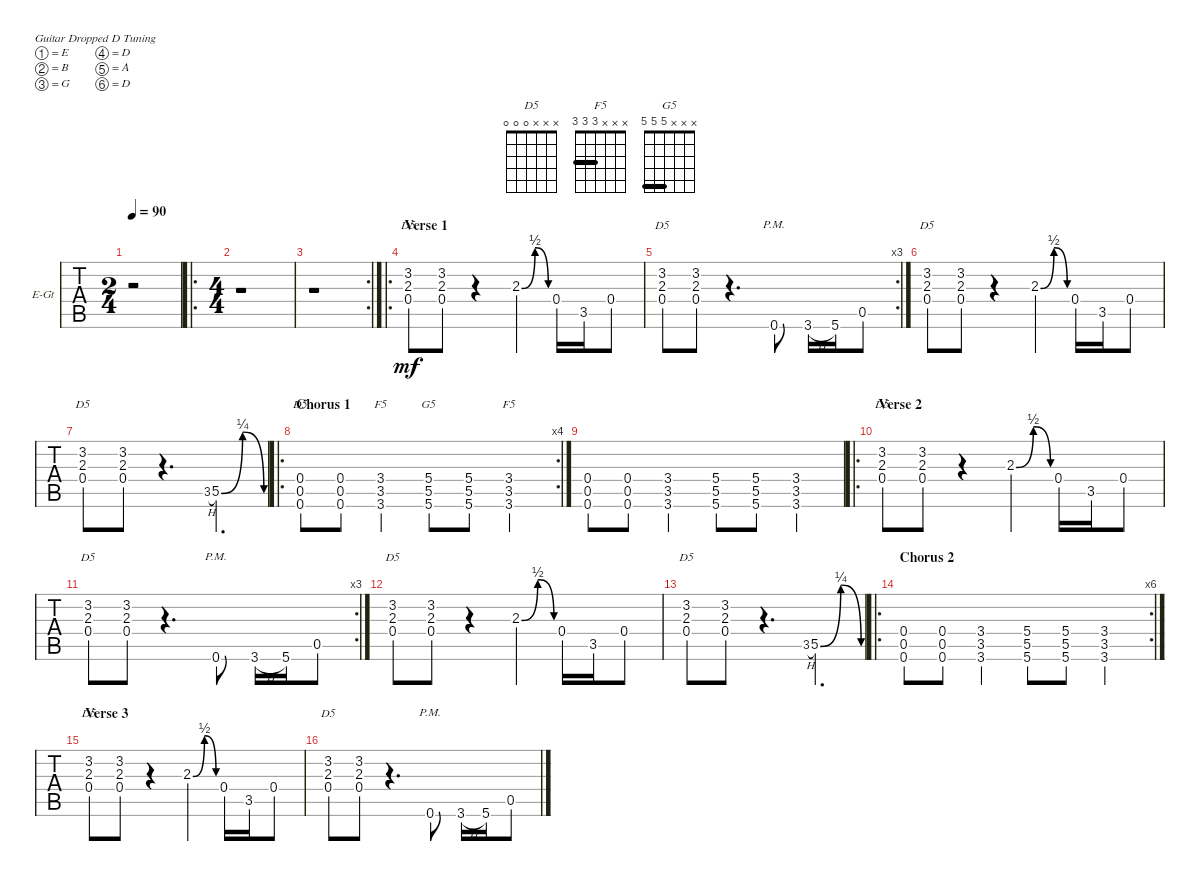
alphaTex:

\bracketExtendMode groupsimilarinstruments
\firstSystemTrackNameOrientation horizontal
\otherSystemsTrackNameOrientation horizontal
\track ("Guitar 2" "E-Gt") {instrument overdrivenguitar}
\staff {tabs}
\tuning (E4 B3 G3 D3 A2 D2)
\chord ("D5" x 3 2 0 x x)
\chord ("D5" x x x 0 0 0)
\chord ("F5" x x x 3 3 3) {barre (3 3)}
\chord ("G5" x x x 5 5 5) {barre (5 5)}
\ts (2 4)
\tempo 90
\clef g2
\scale
0.372611
\ks c
r.2{dy mf instrument overdrivenguitar} |
\ro
\ts (4 4)
\scale
0.410828 r.1 |
\rc 2
\scale
0.216561 r.1 |
\ro
\section ("" "Verse 1")
\scale
0.362745 (0.4 2.3{st} 3.2).8{ch "D5"} (0.4 2.3 3.2).8 r.4 2.3{be (bendrelease 0 0 10.2 2 44.4 2 52.8 0)}.4 0.4.16 3.5.16 0.4.8 |
\rc 3
\scale
0.333333 (0.4 2.3{st} 3.2).8{ch "D5"} (0.4 2.3 3.2).8 r.4{d} 0.6{pm}.8 3.6{h}.16 5.6.16 0.5.8 |
\scale
0.303922 (0.4 2.3{st} 3.2).8{ch "D5"} (0.4 2.3 3.2).8 r.4 2.3{be (bendrelease 0 0 10.2 2 44.4 2 52.8 0)}.4 0.4.16 3.5.16 0.4.8 |
(0.4 2.3{st} 3.2).8{ch "D5"} (0.4 2.3 3.2).8 r.4{d} 3.5{h}.8{gr} 5.5{be (bendrelease 0 0 33.6 1 50.4 1 58.8 0)}.4{d} |
\ro
\rc 4
\section ("" "Chorus 1")
(0.6 0.5 0.4).8{ch "D5"} (0.4 0.5 0.6).8 (3.6 3.4 3.5).4{ch "F5"} (5.6{st} 5.5{st} 5.4{st}).8{ch "G5"} (5.6 5.4 5.5).8 (3.6 3.5 3.4).4{ch "F5"} |
(0.6 0.5 0.4).8 (0.4 0.5 0.6).8 (3.6 3.4 3.5).4 (5.6{st} 5.5{st} 5.4{st}).8 (5.6 5.4 5.5).8 (3.6 3.5 3.4).4 |
\ro
\section ("" "Verse 2")
(0.4 2.3{st} 3.2).8{ch "D5"} (0.4 2.3 3.2).8 r.4 2.3{be (bendrelease 0 0 10.2 2 44.4 2 52.8 0)}.4 0.4.16 3.5.16 0.4.8 |
\rc 3
(0.4 2.3{st} 3.2).8{ch "D5"} (0.4 2.3 3.2).8 r.4{d} 0.6{pm}.8 3.6{h}.16 5.6.16 0.5.8 |
(0.4 2.3{st} 3.2).8{ch "D5"} (0.4 2.3 3.2).8 r.4 2.3{be (bendrelease 0 0 10.2 2 44.4 2 52.8 0)}.4 0.4.16 3.5.16 0.4.8 |
(0.4 2.3{st} 3.2).8{ch "D5"} (0.4 2.3 3.2).8 r.4{d} 3.5{h}.8{gr} 5.5{be (bendrelease 0 0 33.6 1 50.4 1 58.8 0)}.4{d} |
\ro
\rc 6
\section ("" "Chorus 2")
(0.6 0.5 0.4).8 (0.4 0.5 0.6).8 (3.6 3.4 3.5).4 (5.6{st} 5.5{st} 5.4{st}).8 (5.6 5.4 5.5).8 (3.6 3.5 3.4).4 |
\section ("" "Verse 3")
(0.4 2.3{st} 3.2).8{ch "D5"} (0.4 2.3 3.2).8 r.4 2.3{be (bendrelease 0 0 10.2 2 44.4 2 52.8 0)}.4 0.4.16 3.5.16 0.4.8 |
(0.4 2.3{st} 3.2).8{ch "D5"} (0.4 2.3 3.2).8 r.4{d} 0.6{pm}.8 3.6{h}.16 5.6.16 0.5.8
